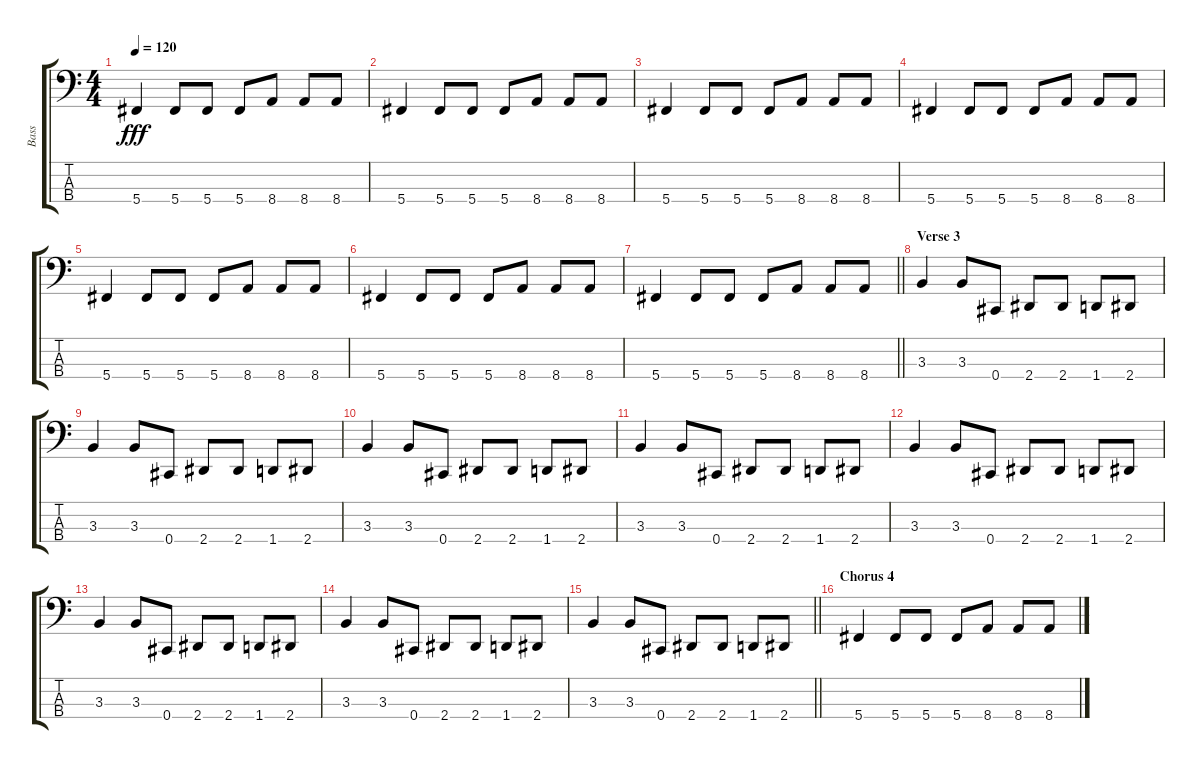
\track ("Bass" "Bass") {instrument electricbasspick}
\staff {score tabs}
\tuning (Gb2 Db2 Ab1 Db1) {hide}
\ts (4 4)
\tempo 120
\clef f4
\ks c
5.4.4{dy fff} 5.4.8 5.4.8 5.4.8 8.4.8 8.4.8 8.4.8 |
5.4.4 5.4.8 5.4.8 5.4.8 8.4.8 8.4.8 8.4.8 |
5.4.4 5.4.8 5.4.8 5.4.8 8.4.8 8.4.8 8.4.8 |
5.4.4 5.4.8 5.4.8 5.4.8 8.4.8 8.4.8 8.4.8 |
5.4.4 5.4.8 5.4.8 5.4.8 8.4.8 8.4.8 8.4.8 |
5.4.4 5.4.8 5.4.8 5.4.8 8.4.8 8.4.8 8.4.8 |
\barLineRight lightlight
5.4.4 5.4.8 5.4.8 5.4.8 8.4.8 8.4.8 8.4.8 |
\section ("" "Verse 3")
3.3.4 3.3.8 0.4.8 2.4.8 2.4.8 1.4.8 2.4.8 |
3.3.4 3.3.8 0.4.8 2.4.8 2.4.8 1.4.8 2.4.8 |
3.3.4 3.3.8 0.4.8 2.4.8 2.4.8 1.4.8 2.4.8 |
3.3.4 3.3.8 0.4.8 2.4.8 2.4.8 1.4.8 2.4.8 |
3.3.4 3.3.8 0.4.8 2.4.8 2.4.8 1.4.8 2.4.8 |
3.3.4 3.3.8 0.4.8 2.4.8 2.4.8 1.4.8 2.4.8 |
3.3.4 3.3.8 0.4.8 2.4.8 2.4.8 1.4.8 2.4.8 |
\barLineRight lightlight
3.3.4 3.3.8 0.4.8 2.4.8 2.4.8 1.4.8 2.4.8 |
\section ("" "Chorus 4")
5.4.4 5.4.8 5.4.8 5.4.8 8.4.8 8.4.8 8.4.8
